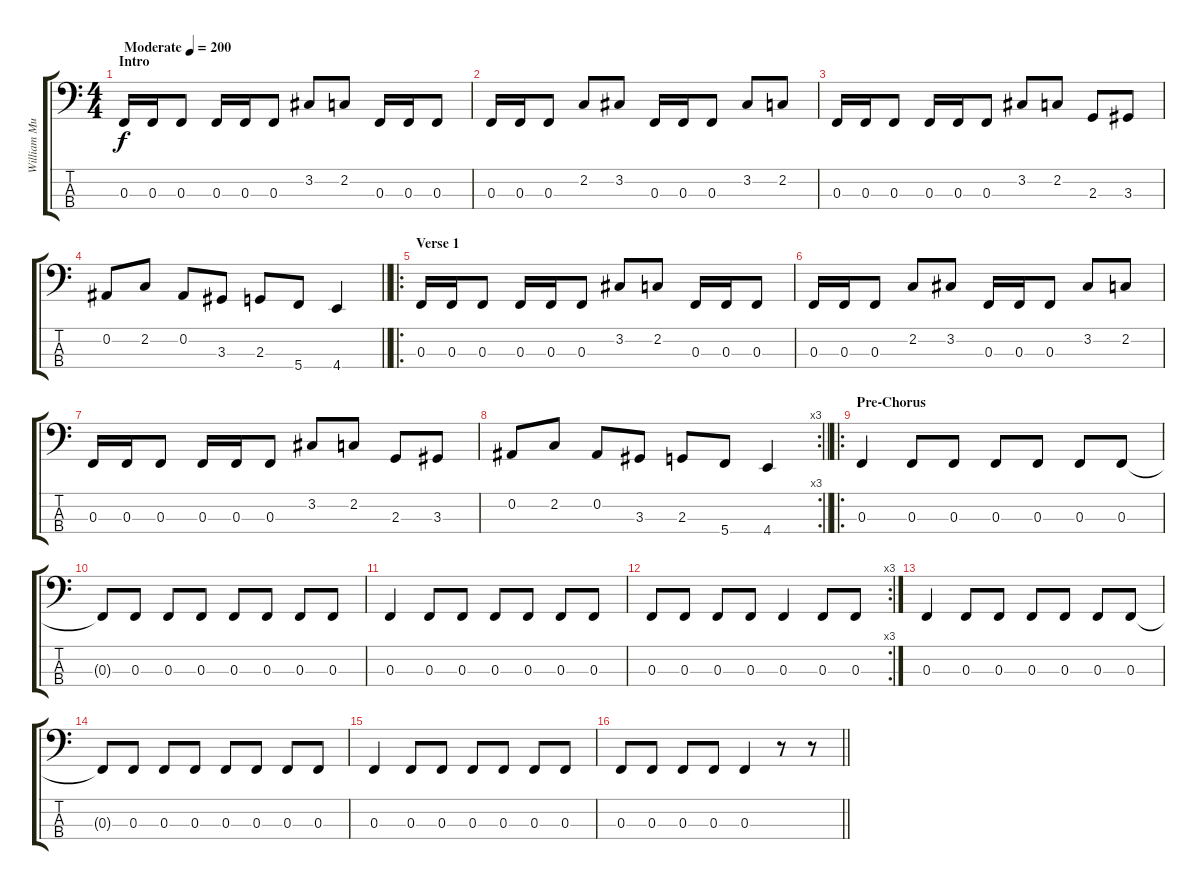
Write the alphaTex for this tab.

\track ("William Murderface (Bass)" "William Mu") {instrument electricbasspick}
\staff {score tabs}
\tuning (Eb2 Bb1 F1 C1) {hide}
\ts (4 4)
\section ("" "Intro")
\tempo (200 "Moderate")
\clef f4
\ks c
0.3.16{dy f instrument electricbasspick} 0.3.16 0.3.8 0.3.16 0.3.16 0.3.8 3.2.8 2.2.8 0.3.16 0.3.16 0.3.8 |
0.3.16 0.3.16 0.3.8 2.2.8 3.2.8 0.3.16 0.3.16 0.3.8 3.2.8 2.2.8 |
0.3.16 0.3.16 0.3.8 0.3.16 0.3.16 0.3.8 3.2.8 2.2.8 2.3.8 3.3.8 |
\barLineRight lightlight
0.2.8 2.2.8 0.2.8 3.3.8 2.3.8 5.4.8 4.4.4 |
\ro
\section ("" "Verse 1")
0.3.16 0.3.16 0.3.8 0.3.16 0.3.16 0.3.8 3.2.8 2.2.8 0.3.16 0.3.16 0.3.8 |
0.3.16 0.3.16 0.3.8 2.2.8 3.2.8 0.3.16 0.3.16 0.3.8 3.2.8 2.2.8 |
0.3.16 0.3.16 0.3.8 0.3.16 0.3.16 0.3.8 3.2.8 2.2.8 2.3.8 3.3.8 |
\rc 3
\barLineRight lightlight
0.2.8 2.2.8 0.2.8 3.3.8 2.3.8 5.4.8 4.4.4 |
\ro
\section ("" "Pre-Chorus")
0.3.4 0.3.8 0.3.8 0.3.8 0.3.8 0.3.8 0.3.8 |
0.3{t}.8 0.3.8 0.3.8 0.3.8 0.3.8 0.3.8 0.3.8 0.3.8 |
0.3.4 0.3.8 0.3.8 0.3.8 0.3.8 0.3.8 0.3.8 |
\rc 3
0.3.8 0.3.8 0.3.8 0.3.8 0.3.4 0.3.8 0.3.8 |
0.3.4 0.3.8 0.3.8 0.3.8 0.3.8 0.3.8 0.3.8 |
0.3{t}.8 0.3.8 0.3.8 0.3.8 0.3.8 0.3.8 0.3.8 0.3.8 |
0.3.4 0.3.8 0.3.8 0.3.8 0.3.8 0.3.8 0.3.8 |
\barLineRight lightlight
0.3.8 0.3.8 0.3.8 0.3.8 0.3.4 r.8 r.8
